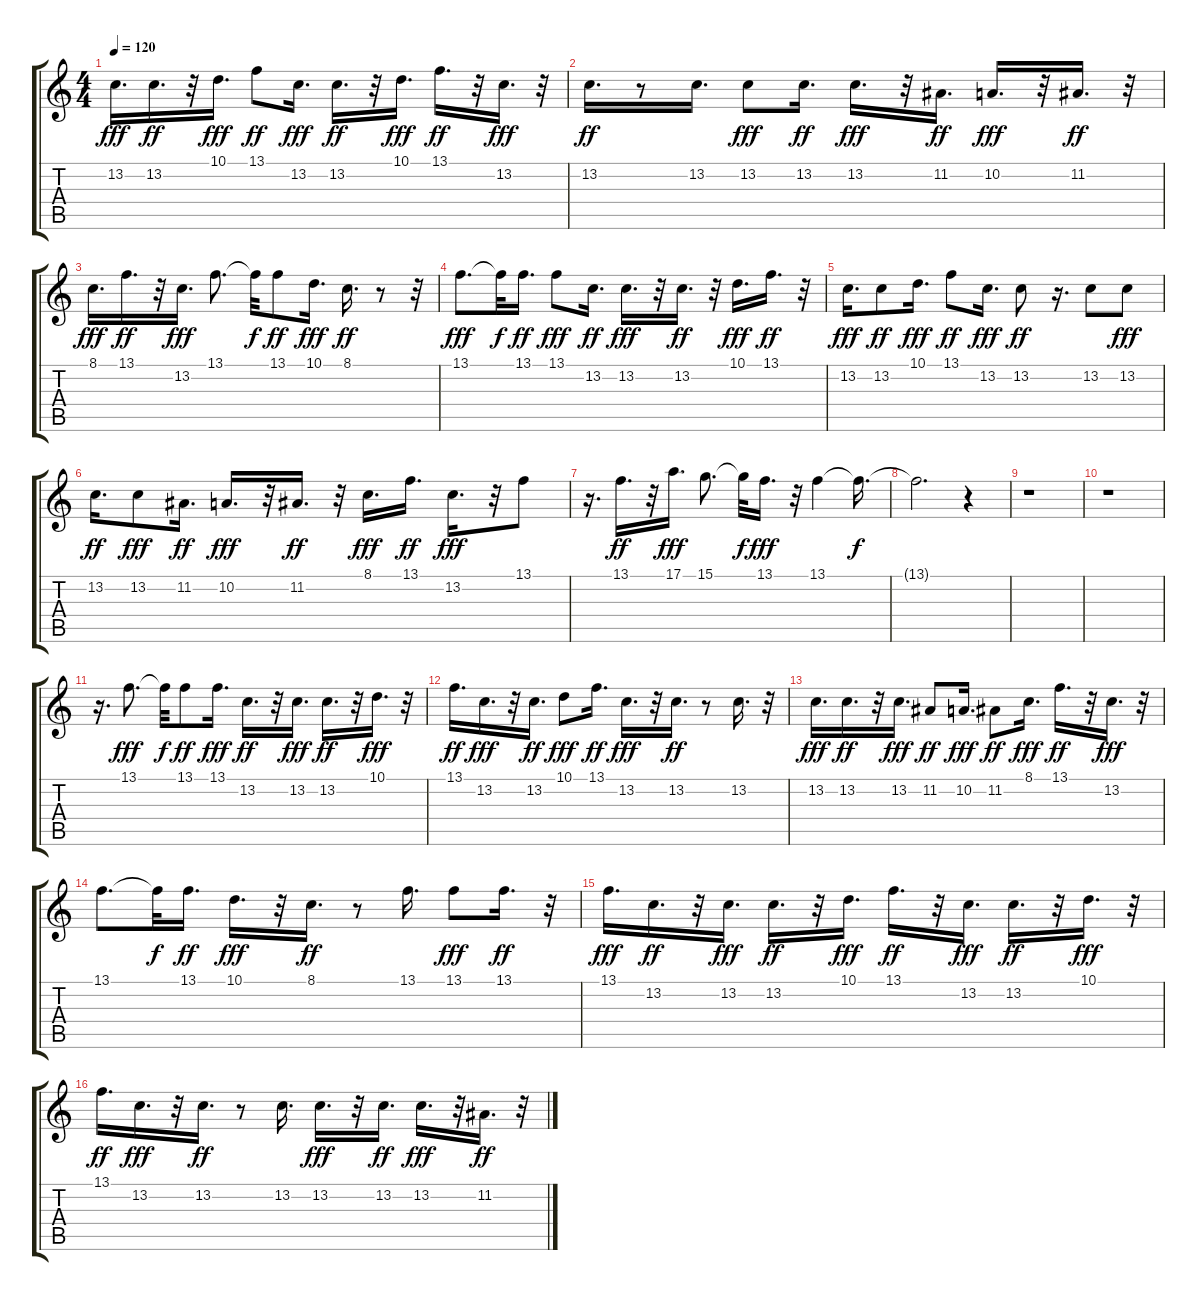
\track "" {instrument lead2sawtooth}
\staff {score tabs}
\tuning (E4 B3 G3 D3 A2 E2) {hide}
\ts (4 4)
\tempo 120
\clef g2
\ks c
13.2.16{d dy fff} 13.2.16{d dy ff} r.32 10.1.16{d dy fff} 13.1.8{dy ff} 13.2.16{d dy fff} 13.2.16{d dy ff} r.32 10.1.16{d dy fff} 13.1.16{d dy ff} r.32 13.2.16{d dy fff} r.32 |
13.2.16{d dy ff} r.8 13.2.16{d} 13.2.8{dy fff} 13.2.16{d dy ff} 13.2.16{d dy fff} r.32 11.2.16{d dy ff} 10.2.16{d dy fff} r.32 11.2.16{d dy ff} r.32 |
8.1.16{d dy fff} 13.1.16{d dy ff} r.32 13.2.16{d dy fff} 13.1.8{d} 13.1{t}.32{dy f} 13.1.8{dy ff} 10.1.16{d dy fff} 8.1.16{d dy ff} r.8 r.32 |
13.1.8{d dy fff} 13.1{t}.32{dy f} 13.1.16{d dy ff} 13.1.8{dy fff} 13.2.16{d dy ff} 13.2.16{d dy fff} r.32 13.2.16{d dy ff} r.32 10.1.16{d dy fff} 13.1.16{d dy ff} r.32 |
13.2.16{d dy fff} 13.2.8{dy ff} 10.1.16{d dy fff} 13.1.8{dy ff} 13.2.16{d dy fff} 13.2.8{dy ff} r.16{d} 13.2.8 13.2.8{dy fff} |
13.2.16{d dy ff} 13.2.8{dy fff} 11.2.16{d dy ff} 10.2.16{d dy fff} r.32 11.2.16{d dy ff} r.32 8.1.16{d dy fff} 13.1.16{d dy ff} 13.2.16{d dy fff} r.32 13.1.8 |
r.16{d} 13.1.16{d dy ff} r.32 17.1.16{d dy fff} 15.1.8{d} 15.1{t}.32{dy f} 13.1.16{d dy fff} r.32 13.1.4 13.1{t}.16{d dy f} |
13.1{t}.2{d} r.4 |
r.1 |
r.1 |
r.16{d} 13.1.8{d dy fff} 13.1{t}.32{dy f} 13.1.8{dy ff} 13.1.16{d dy fff} 13.2.16{d dy ff} r.32 13.2.16{d dy fff} 13.2.16{d dy ff} r.32 10.1.16{d dy fff} r.32 |
13.1.16{d dy ff} 13.2.16{d dy fff} r.32 13.2.16{d dy ff} 10.1.8{dy fff} 13.1.16{d dy ff} 13.2.16{d dy fff} r.32 13.2.16{d dy ff} r.8 13.2.16{d} r.32 |
13.2.16{d dy fff} 13.2.16{d dy ff} r.32 13.2.16{d dy fff} 11.2.8{dy ff} 10.2.16{d dy fff} 11.2.8{dy ff} 8.1.16{d dy fff} 13.1.16{d dy ff} r.32 13.2.16{d dy fff} r.32 |
13.1.8{d} 13.1{t}.32{dy f} 13.1.16{d dy ff} 10.1.16{d dy fff} r.32 8.1.16{d dy ff} r.8 13.1.16{d} 13.1.8{dy fff} 13.1.16{d dy ff} r.32 |
13.1.16{d dy fff} 13.2.16{d dy ff} r.32 13.2.16{d dy fff} 13.2.16{d dy ff} r.32 10.1.16{d dy fff} 13.1.16{d dy ff} r.32 13.2.16{d dy fff} 13.2.16{d dy ff} r.32 10.1.16{d dy fff} r.32 |
13.1.16{d dy ff} 13.2.16{d dy fff} r.32 13.2.16{d dy ff} r.8 13.2.16{d} 13.2.16{d dy fff} r.32 13.2.16{d dy ff} 13.2.16{d dy fff} r.32 11.2.16{d dy ff} r.32
